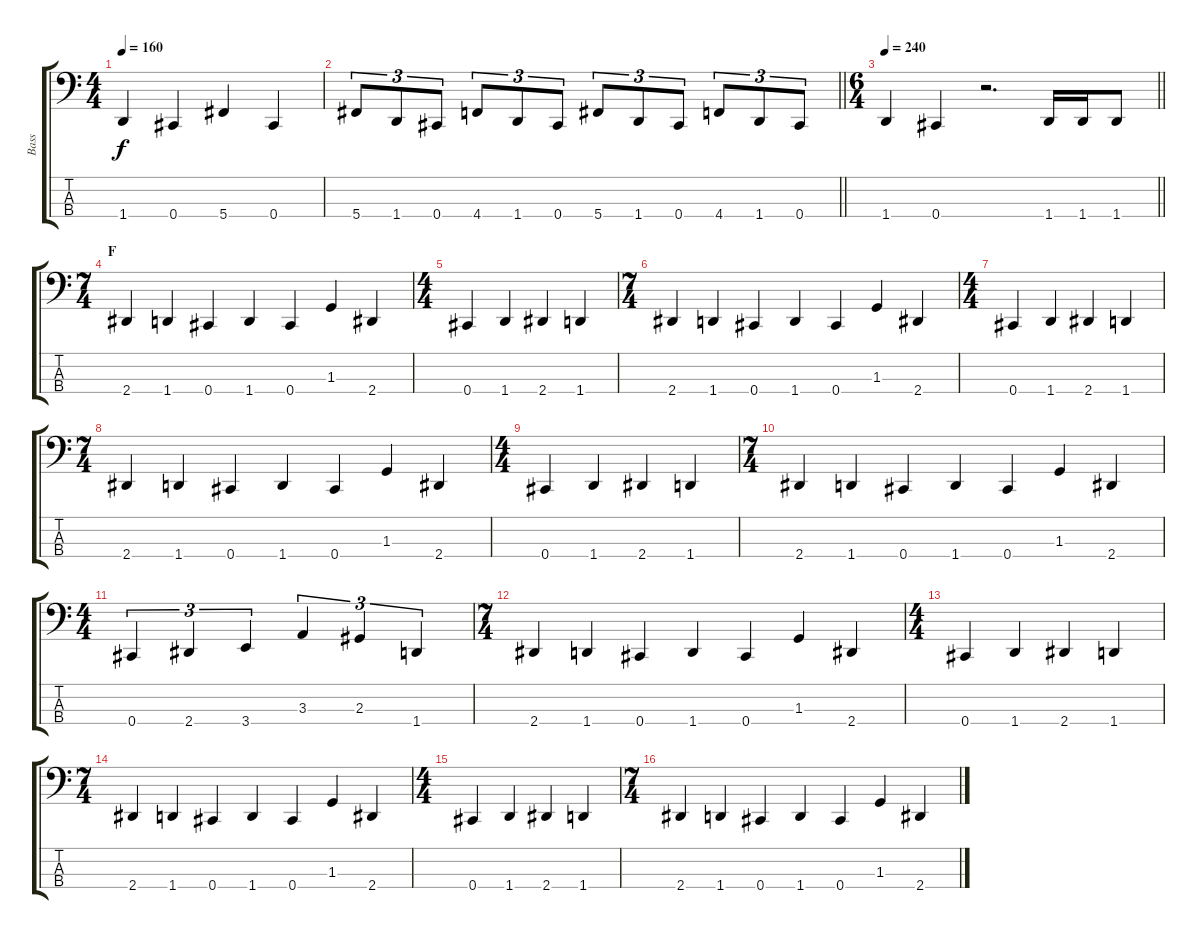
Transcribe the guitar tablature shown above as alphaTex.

\track ("Bass" "Bass") {instrument electricbassfinger}
\staff {score tabs}
\tuning (E2 B1 Gb1 Db1) {hide}
\ts (4 4)
\tempo 160
\clef f4
\ks c
1.4.4{dy f} 0.4.4 5.4.4 0.4.4 |
\barLineRight lightlight
5.4.8{tu (3 2)} 1.4.8{tu (3 2)} 0.4.8{tu (3 2)} 4.4.8{tu (3 2)} 1.4.8{tu (3 2)} 0.4.8{tu (3 2)} 5.4.8{tu (3 2)} 1.4.8{tu (3 2)} 0.4.8{tu (3 2)} 4.4.8{tu (3 2)} 1.4.8{tu (3 2)} 0.4.8{tu (3 2)} |
\ts (6 4)
\section ("" "")
\tempo 240
\barLineRight lightlight
1.4.4 0.4.4 r.2{d} 1.4.16 1.4.16 1.4.8 |
\ts (7 4)
\section ("" "F")
2.4.4 1.4.4 0.4.4 1.4.4 0.4.4 1.3.4 2.4.4 |
\ts (4 4)
0.4.4 1.4.4 2.4.4 1.4.4 |
\ts (7 4)
2.4.4 1.4.4 0.4.4 1.4.4 0.4.4 1.3.4 2.4.4 |
\ts (4 4)
0.4.4 1.4.4 2.4.4 1.4.4 |
\ts (7 4)
2.4.4 1.4.4 0.4.4 1.4.4 0.4.4 1.3.4 2.4.4 |
\ts (4 4)
0.4.4 1.4.4 2.4.4 1.4.4 |
\ts (7 4)
2.4.4 1.4.4 0.4.4 1.4.4 0.4.4 1.3.4 2.4.4 |
\ts (4 4)
0.4.4{tu (3 2)} 2.4.4{tu (3 2)} 3.4.4{tu (3 2)} 3.3.4{tu (3 2)} 2.3.4{tu (3 2)} 1.4.4{tu (3 2)} |
\ts (7 4)
2.4.4 1.4.4 0.4.4 1.4.4 0.4.4 1.3.4 2.4.4 |
\ts (4 4)
0.4.4 1.4.4 2.4.4 1.4.4 |
\ts (7 4)
2.4.4 1.4.4 0.4.4 1.4.4 0.4.4 1.3.4 2.4.4 |
\ts (4 4)
0.4.4 1.4.4 2.4.4 1.4.4 |
\ts (7 4)
2.4.4 1.4.4 0.4.4 1.4.4 0.4.4 1.3.4 2.4.4
